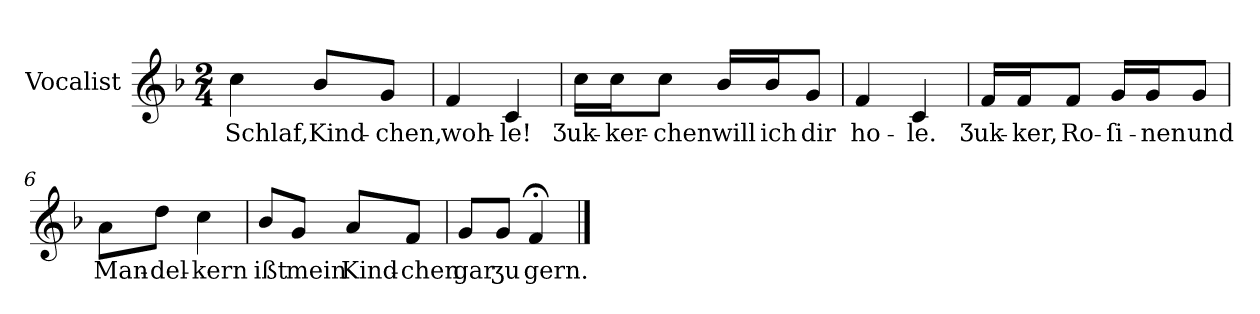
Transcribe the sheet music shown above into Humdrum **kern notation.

**kern	**text
*part1	*part1
*staff1	*staff1
*I"Vocalist	*
*k[b-]	*
*F:	*
*M2/4	*
=1	=1
4cc	Schlaf,
8b-L	Kind-
8gJ	-chen,
=2	=2
4f	woh-
4c	-le!
=3	=3
16ccLL	Ʒuk-
16ccJ	-ker-
8ccJ	-chen
16b-LL	will
16b-J	ich
8gJ	dir
=4	=4
4f	ho-
4c	-le.
=5	=5
16fLL	Ʒuk-
16fJ	-ker,
8fJ	Ro-
16gLL	-ſi-
16gJ	-nen
8gJ	und
=6	=6
8aL	Man-
8ddJ	-del-
4cc	-kern
=7	=7
8b-/L	ißt
8gJ	mein
8aL	Kind-
8fJ	-chen
=8	=8
8gL	gar
8gJ	ʒu
4f;<	gern.
==	==
*-	*-
